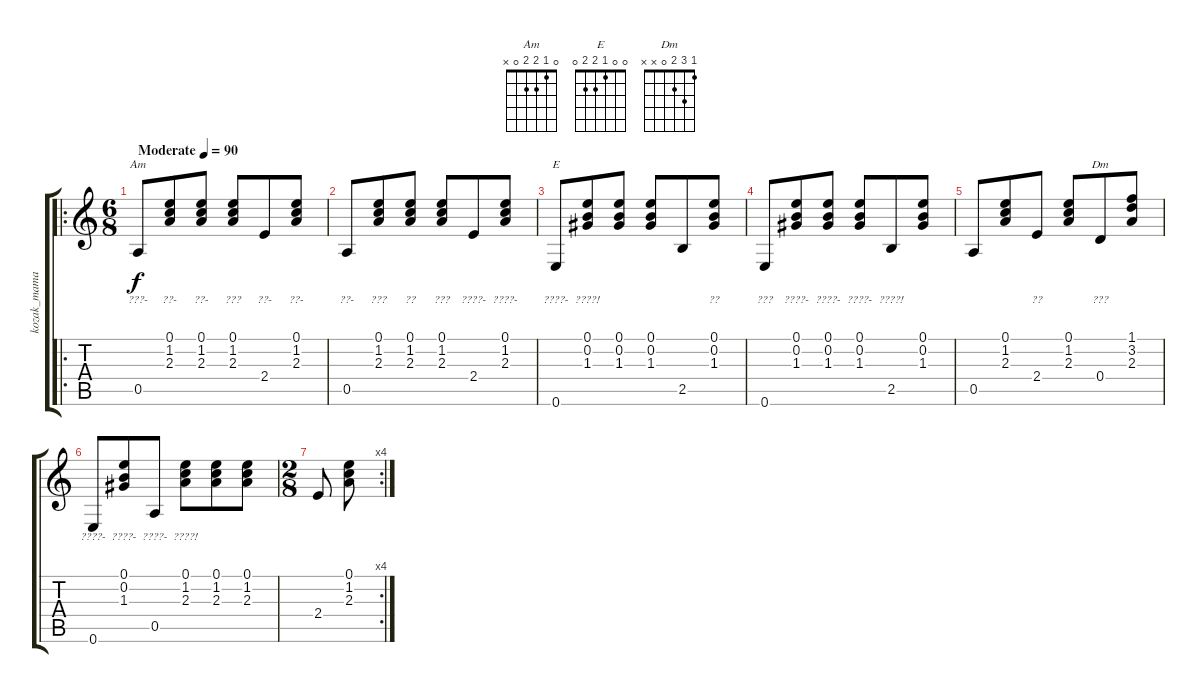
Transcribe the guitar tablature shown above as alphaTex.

\track ("kozak_mamay" "kozak_mama") {instrument acousticguitarnylon}
\staff {score tabs}
\tuning (E4 B3 G3 D3 A2 E2) {hide}
\chord ("Am" 0 1 2 2 0 x)
\chord ("E" 0 0 1 2 2 0)
\chord ("Dm" 1 3 2 0 x x)
\ro
\ts (6 8)
\tempo (90 "Moderate")
\clef g2
\ks c
0.5.8{ch "Am" lyrics (0 "???-") lyrics (1 "") lyrics (2 "") lyrics (3 "") lyrics (4 "") dy f instrument acousticguitarnylon} (0.1 1.2 2.3).8{lyrics (0 "??-") lyrics (1 "") lyrics (2 "") lyrics (3 "") lyrics (4 "")} (0.1 1.2 2.3).8{lyrics (0 "??-") lyrics (1 "") lyrics (2 "") lyrics (3 "") lyrics (4 "")} (0.1 1.2 2.3).8{lyrics (0 "???") lyrics (1 "") lyrics (2 "") lyrics (3 "") lyrics (4 "")} 2.4.8{lyrics (0 "??-") lyrics (1 "") lyrics (2 "") lyrics (3 "") lyrics (4 "")} (0.1 1.2 2.3).8{lyrics (0 "??-") lyrics (1 "") lyrics (2 "") lyrics (3 "") lyrics (4 "")} |
0.5.8{lyrics (0 "??-") lyrics (1 "") lyrics (2 "") lyrics (3 "") lyrics (4 "")} (0.1 1.2 2.3).8{lyrics (0 "???") lyrics (1 "") lyrics (2 "") lyrics (3 "") lyrics (4 "")} (0.1 1.2 2.3).8{lyrics (0 "??") lyrics (1 "") lyrics (2 "") lyrics (3 "") lyrics (4 "")} (0.1 1.2 2.3).8{lyrics (0 "???") lyrics (1 "") lyrics (2 "") lyrics (3 "") lyrics (4 "")} 2.4.8{lyrics (0 "????-") lyrics (1 "") lyrics (2 "") lyrics (3 "") lyrics (4 "")} (0.1 1.2 2.3).8{lyrics (0 "????-") lyrics (1 "") lyrics (2 "") lyrics (3 "") lyrics (4 "")} |
0.6.8{ch "E" lyrics (0 "????-") lyrics (1 "") lyrics (2 "") lyrics (3 "") lyrics (4 "")} (0.1 0.2 1.3).8{lyrics (0 "????!") lyrics (1 "") lyrics (2 "") lyrics (3 "") lyrics (4 "")} (0.1 0.2 1.3).8{lyrics (0 "") lyrics (1 "") lyrics (2 "") lyrics (3 "") lyrics (4 "")} (0.1 0.2 1.3).8{lyrics (0 "") lyrics (1 "") lyrics (2 "") lyrics (3 "") lyrics (4 "")} 2.5.8{lyrics (0 "") lyrics (1 "") lyrics (2 "") lyrics (3 "") lyrics (4 "")} (0.1 0.2 1.3).8{lyrics (0 "??") lyrics (1 "") lyrics (2 "") lyrics (3 "") lyrics (4 "")} |
0.6.8{lyrics (0 "???") lyrics (1 "") lyrics (2 "") lyrics (3 "") lyrics (4 "")} (0.1 0.2 1.3).8{lyrics (0 "????-") lyrics (1 "") lyrics (2 "") lyrics (3 "") lyrics (4 "")} (0.1 0.2 1.3).8{lyrics (0 "????-") lyrics (1 "") lyrics (2 "") lyrics (3 "") lyrics (4 "")} (0.1 0.2 1.3).8{lyrics (0 "????-") lyrics (1 "") lyrics (2 "") lyrics (3 "") lyrics (4 "")} 2.5.8{lyrics (0 "????!") lyrics (1 "") lyrics (2 "") lyrics (3 "") lyrics (4 "")} (0.1 0.2 1.3).8{lyrics (0 "") lyrics (1 "") lyrics (2 "") lyrics (3 "") lyrics (4 "")} |
0.5.8{lyrics (0 "") lyrics (1 "") lyrics (2 "") lyrics (3 "") lyrics (4 "")} (0.1 1.2 2.3).8{lyrics (0 "") lyrics (1 "") lyrics (2 "") lyrics (3 "") lyrics (4 "")} 2.4.8{lyrics (0 "??") lyrics (1 "") lyrics (2 "") lyrics (3 "") lyrics (4 "")} (0.1 1.2 2.3).8{lyrics (0 "") lyrics (1 "") lyrics (2 "") lyrics (3 "") lyrics (4 "")} 0.4.8{ch "Dm" lyrics (0 "???") lyrics (1 "") lyrics (2 "") lyrics (3 "") lyrics (4 "")} (1.1 3.2 2.3).8{lyrics (0 "") lyrics (1 "") lyrics (2 "") lyrics (3 "") lyrics (4 "")} |
0.6.8{lyrics (0 "????-") lyrics (1 "") lyrics (2 "") lyrics (3 "") lyrics (4 "")} (0.1 0.2 1.3).8{lyrics (0 "????-") lyrics (1 "") lyrics (2 "") lyrics (3 "") lyrics (4 "")} 0.5.8{lyrics (0 "????-") lyrics (1 "") lyrics (2 "") lyrics (3 "") lyrics (4 "")} (0.1 1.2 2.3).8{lyrics (0 "????!") lyrics (1 "") lyrics (2 "") lyrics (3 "") lyrics (4 "")} (0.1 1.2 2.3).8 (0.1 1.2 2.3).8 |
\rc 4
\ts (2 8)
2.4.8 (0.1 1.2 2.3).8
